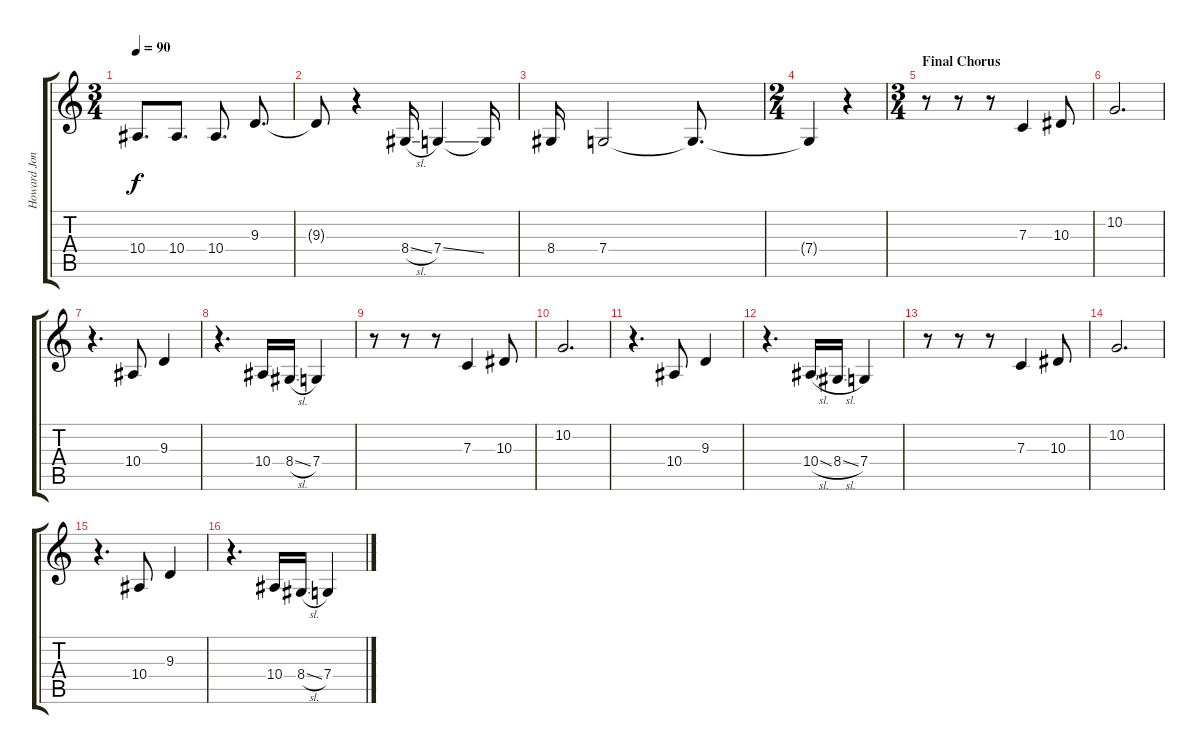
\track ("Howard Jones" "Howard Jon") {instrument bassoon}
\staff {score tabs}
\tuning (D4 A3 F3 C3 G2 C2) {hide}
\ts (3 4)
\tempo 90
\clef g2
\ks c
10.4.8{d dy f} 10.4.8{d} 10.4.8{d} 9.3.8{d} |
9.3{t}.8 r.4 8.4{sl}.16 7.4{ss}.4 7.4{t}.16 |
8.4.16 7.4.2 7.4{t}.8{d} |
\ts (2 4)
7.4{t}.4 r.4 |
\ts (3 4)
\section ("" "Final Chorus")
r.8 r.8 r.8 7.3.4 10.3.8 |
10.2.2{d} |
r.4{d} 10.4.8 9.3.4 |
r.4{d} 10.4.16 8.4{sl}.16 7.4.4 |
r.8 r.8 r.8 7.3.4 10.3.8 |
10.2.2{d} |
r.4{d} 10.4.8 9.3.4 |
r.4{d} 10.4{sl}.16 8.4{sl}.16 7.4.4 |
r.8 r.8 r.8 7.3.4 10.3.8 |
10.2.2{d} |
r.4{d} 10.4.8 9.3.4 |
r.4{d} 10.4.16 8.4{sl}.16 7.4.4
